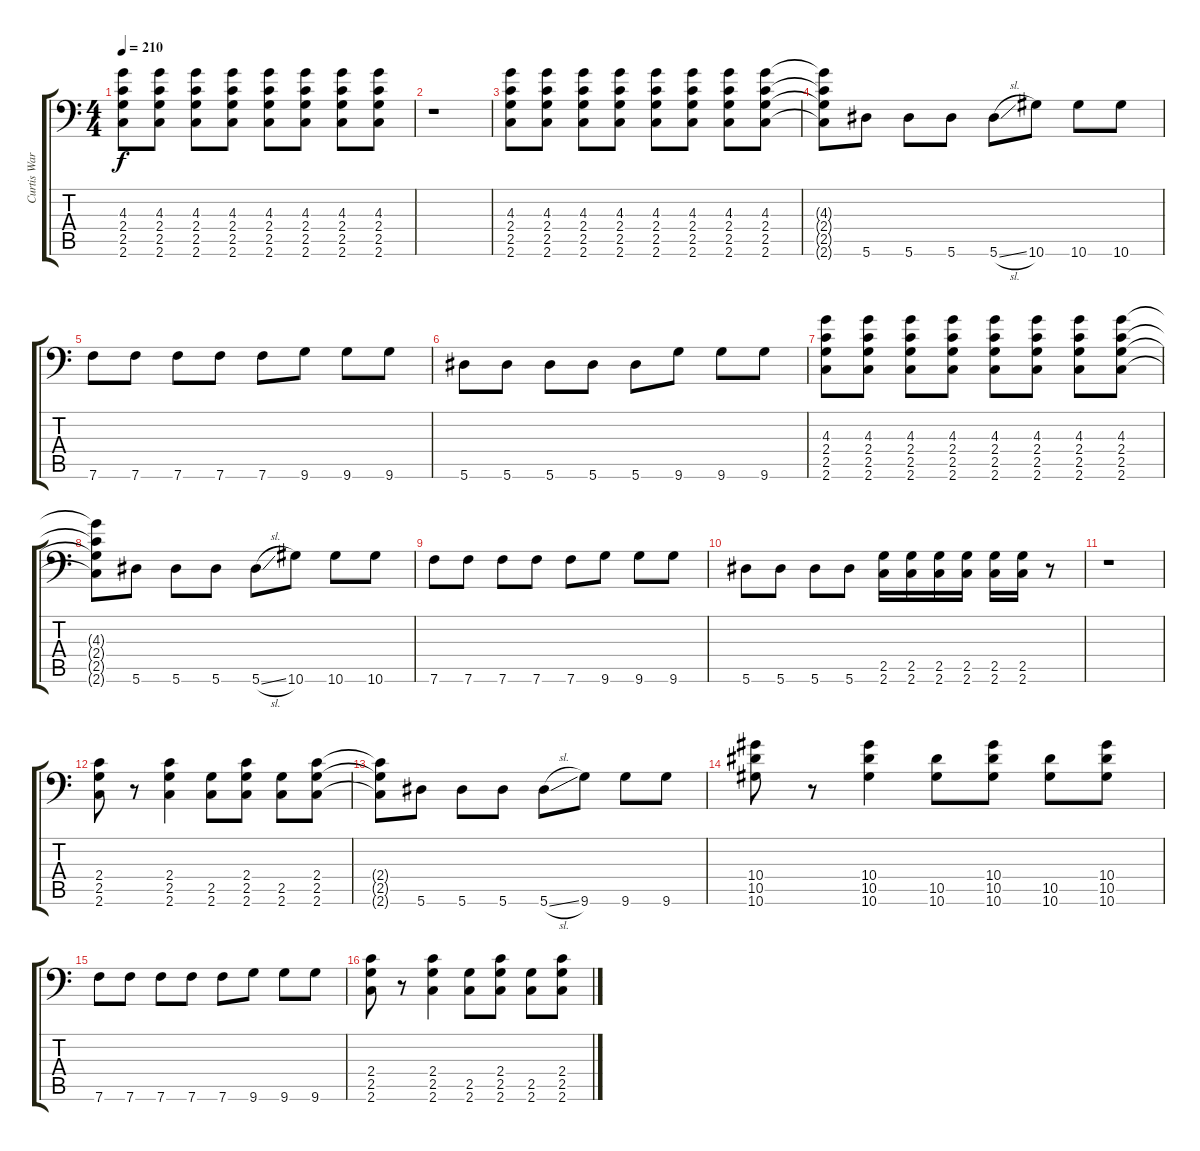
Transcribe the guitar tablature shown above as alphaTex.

\track ("Curtis Ward" "Curtis War") {instrument distortionguitar}
\staff {score tabs}
\tuning (C4 G3 Eb3 Bb2 F2 Bb1) {hide}
\ts (4 4)
\tempo 210
\clef f4
\ks c
(4.3 2.4 2.5 2.6).8{dy f} (4.3 2.4 2.5 2.6).8 (4.3 2.4 2.5 2.6).8 (4.3 2.4 2.5 2.6).8 (4.3 2.4 2.5 2.6).8 (4.3 2.4 2.5 2.6).8 (4.3 2.4 2.5 2.6).8 (4.3 2.4 2.5 2.6).8 |
r.1 |
(4.3 2.4 2.5 2.6).8 (4.3 2.4 2.5 2.6).8 (4.3 2.4 2.5 2.6).8 (4.3 2.4 2.5 2.6).8 (4.3 2.4 2.5 2.6).8 (4.3 2.4 2.5 2.6).8 (4.3 2.4 2.5 2.6).8 (4.3 2.4 2.5 2.6).8 |
(4.3{t} 2.4{t} 2.5{t} 2.6{t}).8 5.6.8 5.6.8 5.6.8 5.6{sl}.8 10.6.8 10.6.8 10.6.8 |
7.6.8 7.6.8 7.6.8 7.6.8 7.6.8 9.6.8 9.6.8 9.6.8 |
5.6.8 5.6.8 5.6.8 5.6.8 5.6.8 9.6.8 9.6.8 9.6.8 |
(4.3 2.4 2.5 2.6).8 (4.3 2.4 2.5 2.6).8 (4.3 2.4 2.5 2.6).8 (4.3 2.4 2.5 2.6).8 (4.3 2.4 2.5 2.6).8 (4.3 2.4 2.5 2.6).8 (4.3 2.4 2.5 2.6).8 (4.3 2.4 2.5 2.6).8 |
(4.3{t} 2.4{t} 2.5{t} 2.6{t}).8 5.6.8 5.6.8 5.6.8 5.6{sl}.8 10.6.8 10.6.8 10.6.8 |
7.6.8 7.6.8 7.6.8 7.6.8 7.6.8 9.6.8 9.6.8 9.6.8 |
5.6.8 5.6.8 5.6.8 5.6.8 (2.5 2.6).16 (2.5 2.6).16 (2.5 2.6).16 (2.5 2.6).16 (2.5 2.6).16 (2.5 2.6).16 r.8 |
r.1 |
(2.4 2.5 2.6).8 r.8 (2.4 2.5 2.6).4 (2.5 2.6).8 (2.4 2.5 2.6).8 (2.5 2.6).8 (2.4 2.5 2.6).8 |
(2.4{t} 2.5{t} 2.6{t}).8 5.6.8 5.6.8 5.6.8 5.6{sl}.8 9.6.8 9.6.8 9.6.8 |
(10.4 10.5 10.6).8 r.8 (10.4 10.5 10.6).4 (10.5 10.6).8 (10.4 10.5 10.6).8 (10.5 10.6).8 (10.4 10.5 10.6).8 |
7.6.8 7.6.8 7.6.8 7.6.8 7.6.8 9.6.8 9.6.8 9.6.8 |
(2.4 2.5 2.6).8 r.8 (2.4 2.5 2.6).4 (2.5 2.6).8 (2.4 2.5 2.6).8 (2.5 2.6).8 (2.4 2.5 2.6).8
